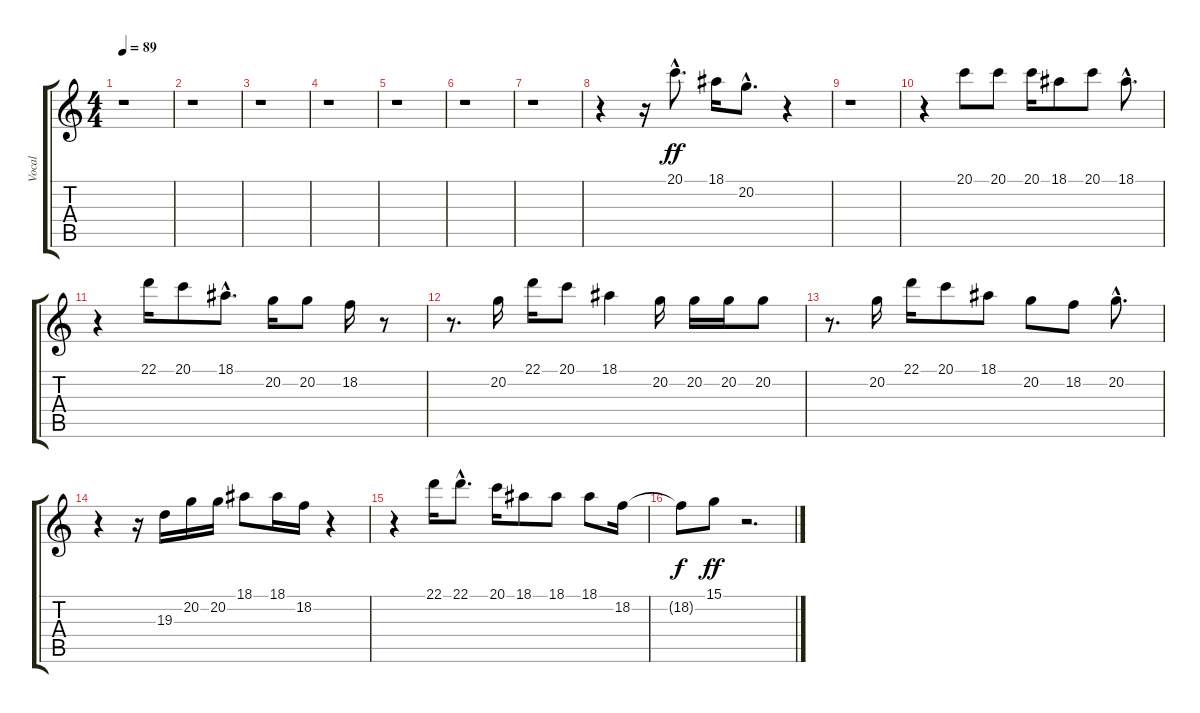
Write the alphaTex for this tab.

\track ("Vocal" "Vocal") {instrument lead6voice}
\staff {score tabs}
\tuning (E4 B3 G3 D3 A2 E2) {hide}
\ts (4 4)
\tempo 89
\clef g2
\ks c
r.1{dy ff instrument lead6voice} |
r.1 |
r.1 |
r.1 |
r.1 |
r.1 |
r.1 |
r.4 r.16 20.1{hac}.8{d} 18.1.16 20.2{hac}.8{d} r.4 |
r.1 |
r.4 20.1.8 20.1.8 20.1.16 18.1.8 20.1.8 18.1{hac}.8{d} |
r.4 22.1.16 20.1.8 18.1{hac}.8{d} 20.2.16 20.2.8 18.2.16 r.8 |
r.8{d} 20.2.16 22.1.16 20.1.8 18.1.4 20.2.16 20.2.16 20.2.16 20.2.8 |
r.8{d} 20.2.16 22.1.16 20.1.8 18.1.8 20.2.8 18.2.8 20.2{hac}.8{d} |
r.4 r.16 19.3.16 20.2.16 20.2.16 18.1.8 18.1.16 18.2.16 r.4 |
r.4 22.1.16 22.1{hac}.8{d} 20.1.16 18.1.8 18.1.8 18.1.8 18.2.16 |
18.2{t}.8{dy f} 15.1.8{dy ff} r.2{d}
